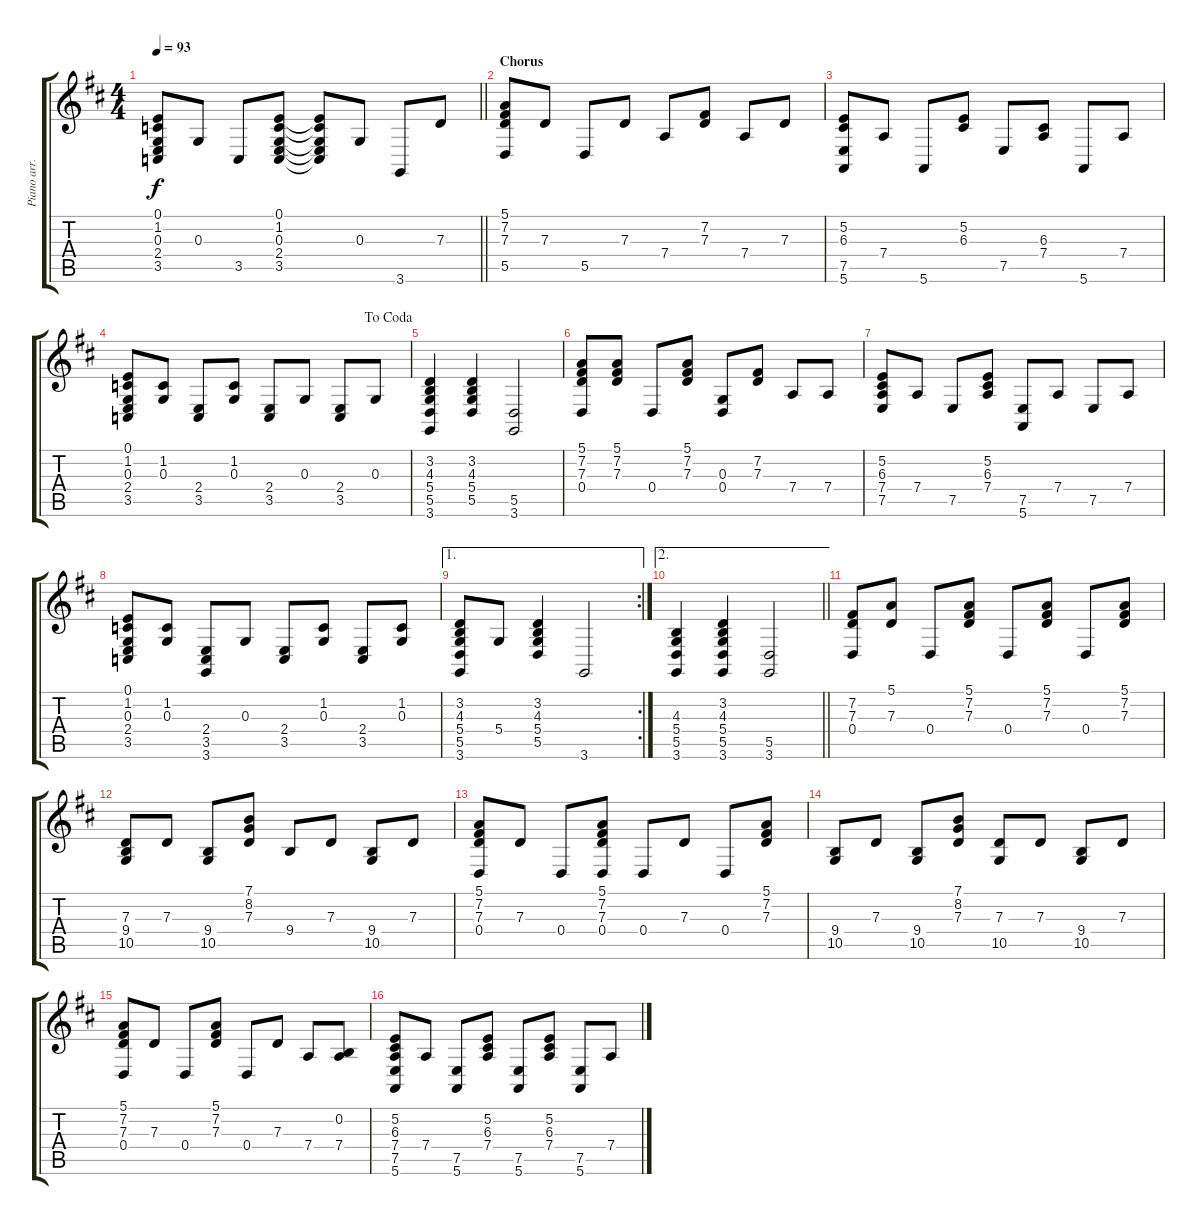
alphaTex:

\track ("Piano arr. for Guitar" "Piano arr.") {instrument acousticgrandpiano}
\staff {score tabs}
\tuning (E4 B3 G3 D3 A2 E2) {hide}
\ts (4 4)
\tempo 93
\clef g2
\barLineRight lightlight
\ks d
(0.1 1.2 0.3 2.4 3.5).8{dy f} 0.3.8 3.5.8 (0.1 1.2 0.3 2.4 3.5).8 (0.1{t} 1.2{t} 0.3{t} 2.4{t} 3.5{t}).8 0.3.8 3.6.8 7.3.8 |
\section ("" "Chorus")
(5.1 7.2 7.3 5.5).8 7.3.8 5.5.8 7.3.8 7.4.8 (7.2 7.3).8 7.4.8 7.3.8 |
(5.2 6.3 7.5 5.6).8 7.4.8 5.6.8 (5.2 6.3).8 7.5.8 (6.3 7.4).8 5.6.8 7.4.8 |
\jump dacoda
(0.1 1.2 0.3 2.4 3.5).8 (1.2 0.3).8 (2.4 3.5).8 (1.2 0.3).8 (2.4 3.5).8 0.3.8 (2.4 3.5).8 0.3.8 |
(3.2 4.3 5.4 5.5 3.6).4 (3.2 4.3 5.4 5.5).4 (5.5 3.6).2 |
(5.1 7.2 7.3 0.4).8 (5.1 7.2 7.3).8 0.4.8 (5.1 7.2 7.3).8 (0.3 0.4).8 (7.2 7.3).8 7.4.8 7.4.8 |
(5.2 6.3 7.4 7.5).8 7.4.8 7.5.8 (5.2 6.3 7.4).8 (7.5 5.6).8 7.4.8 7.5.8 7.4.8 |
(0.1 1.2 0.3 2.4 3.5).8 (1.2 0.3).8 (2.4 3.5 3.6).8 0.3.8 (2.4 3.5).8 (1.2 0.3).8 (2.4 3.5).8 (1.2 0.3).8 |
\ae 1
\rc 2
(3.2 4.3 5.4 5.5 3.6).8 5.4.8 (3.2 4.3 5.4 5.5).4 3.6.2 |
\ae 2
\barLineRight lightlight
(4.3 5.4 5.5 3.6).4 (3.2 4.3 5.4 5.5 3.6).4 (5.5 3.6).2 |
(7.2 7.3 0.4).8 (5.1 7.3).8 0.4.8 (5.1 7.2 7.3).8 0.4.8 (5.1 7.2 7.3).8 0.4.8 (5.1 7.2 7.3).8 |
(7.3 9.4 10.5).8 7.3.8 (9.4 10.5).8 (7.1 8.2 7.3).8 9.4.8 7.3.8 (9.4 10.5).8 7.3.8 |
(5.1 7.2 7.3 0.4).8 7.3.8 0.4.8 (5.1 7.2 7.3 0.4).8 0.4.8 7.3.8 0.4.8 (5.1 7.2 7.3).8 |
(9.4 10.5).8 7.3.8 (9.4 10.5).8 (7.1 8.2 7.3).8 (7.3 10.5).8 7.3.8 (9.4 10.5).8 7.3.8 |
(5.1 7.2 7.3 0.4).8 7.3.8 0.4.8 (5.1 7.2 7.3).8 0.4.8 7.3.8 7.4.8 (0.2 7.4).8 |
(5.2 6.3 7.4 7.5 5.6).8 7.4.8 (7.5 5.6).8 (5.2 6.3 7.4).8 (7.5 5.6).8 (5.2 6.3 7.4).8 (7.5 5.6).8 7.4.8
